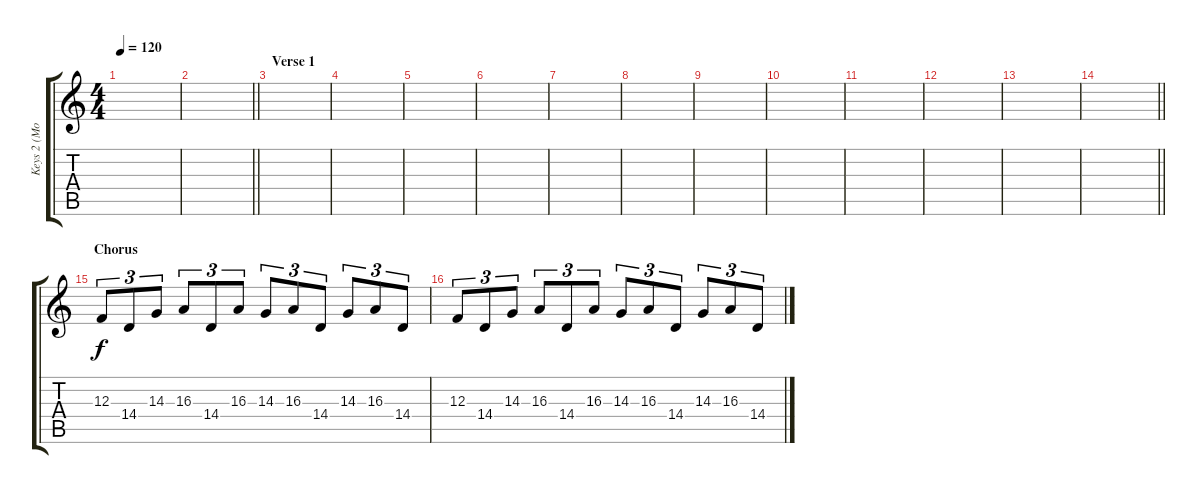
\track ("Keys 2 (ModernRain)" "Keys 2 (Mo") {instrument fx1rain}
\staff {score tabs}
\tuning (D4 A3 F3 C3 G2 C2) {hide}
\ts (4 4)
\tempo 120
\clef g2
\ks c
|
\barLineRight lightlight
|
\section ("" "Verse 1")
|
|
|
|
|
|
|
|
|
|
|
\barLineRight lightlight
|
\section ("" "Chorus")
12.3.8{tu (3 2)} 14.4.8{tu (3 2)} 14.3.8{tu (3 2)} 16.3.8{tu (3 2)} 14.4.8{tu (3 2)} 16.3.8{tu (3 2)} 14.3.8{tu (3 2)} 16.3.8{tu (3 2)} 14.4.8{tu (3 2)} 14.3.8{tu (3 2)} 16.3.8{tu (3 2)} 14.4.8{tu (3 2)} |
12.3.8{tu (3 2)} 14.4.8{tu (3 2)} 14.3.8{tu (3 2)} 16.3.8{tu (3 2)} 14.4.8{tu (3 2)} 16.3.8{tu (3 2)} 14.3.8{tu (3 2)} 16.3.8{tu (3 2)} 14.4.8{tu (3 2)} 14.3.8{tu (3 2)} 16.3.8{tu (3 2)} 14.4.8{tu (3 2)}
